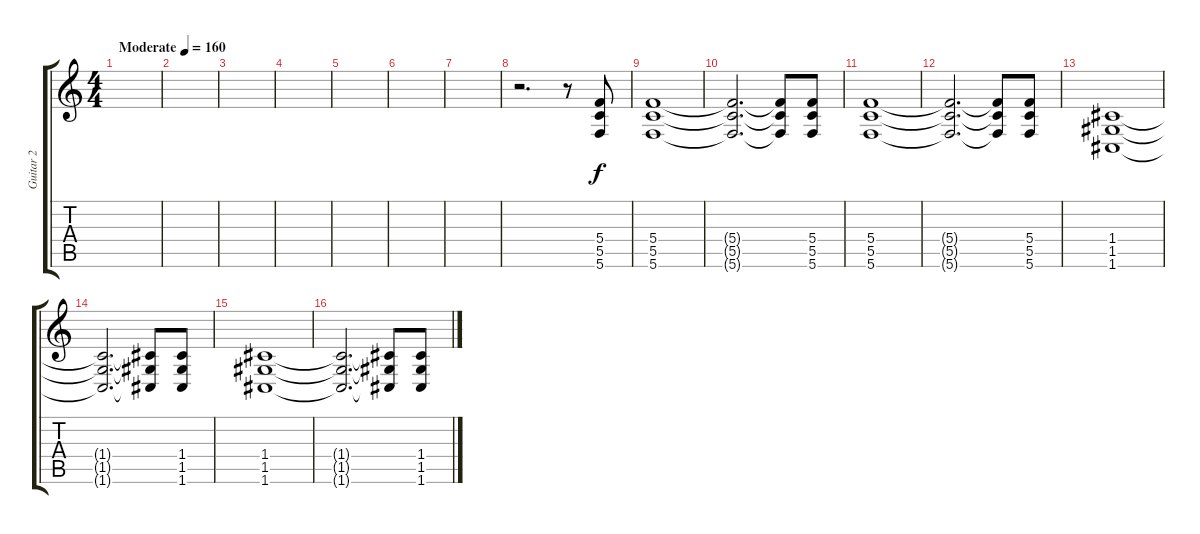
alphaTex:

\track ("Guitar 2" "Guitar 2") {instrument distortionguitar}
\staff {score tabs}
\tuning (D4 A3 F3 C3 G2 C2) {hide}
\ts (4 4)
\tempo (160 "Moderate")
\clef g2
\ks c
|
|
|
|
|
|
|
r.2{d} r.8 (5.4 5.5 5.6).8 |
(5.4 5.5 5.6).1 |
(5.4{t} 5.5{t} 5.6{t}).2{d} (5.4{t} 5.5{t} 5.6{t}).8 (5.4 5.5 5.6).8 |
(5.4 5.5 5.6).1 |
(5.4{t} 5.5{t} 5.6{t}).2{d} (5.4{t} 5.5{t} 5.6{t}).8 (5.4 5.5 5.6).8 |
(1.4 1.5 1.6).1 |
(1.4{t} 1.5{t} 1.6{t}).2{d} (1.4{t} 1.5{t} 1.6{t}).8 (1.4 1.5 1.6).8 |
(1.4 1.5 1.6).1 |
(1.4{t} 1.5{t} 1.6{t}).2{d} (1.4{t} 1.5{t} 1.6{t}).8 (1.4 1.5 1.6).8
